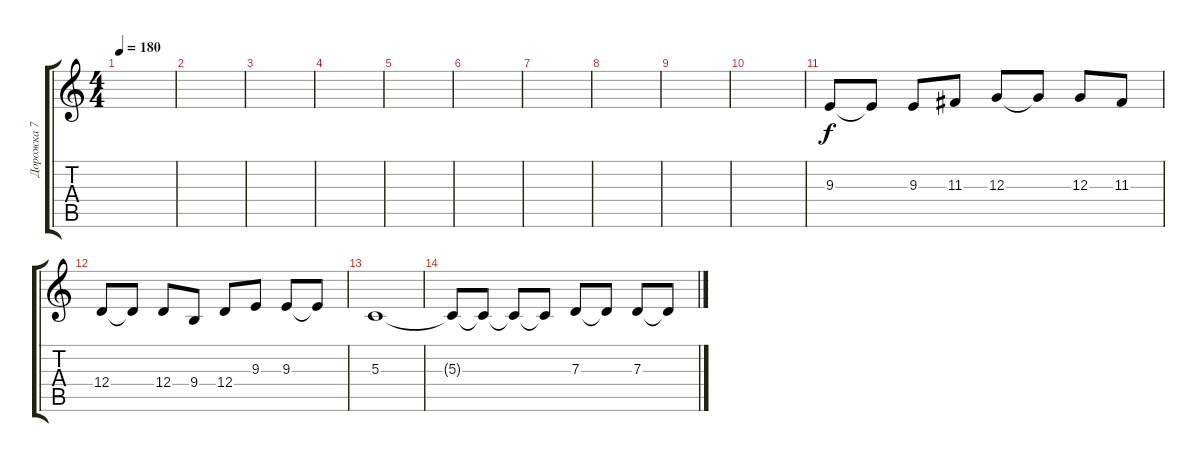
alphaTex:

\track ("Дорожка 7" "Дорожка 7") {instrument lead1square}
\staff {score tabs}
\tuning (E4 B3 G3 D3 A2 E2) {hide}
\ts (4 4)
\tempo 180
\clef g2
\ks c
|
|
|
|
|
|
|
|
|
|
9.3.8 9.3{t}.8 9.3.8 11.3.8 12.3.8 12.3{t}.8 12.3.8 11.3.8 |
12.4.8 12.4{t}.8 12.4.8 9.4.8 12.4.8 9.3.8 9.3.8 9.3{t}.8 |
5.3.1 |
5.3{t}.8 5.3{t}.8 5.3{t}.8 5.3{t}.8 7.3.8 7.3{t}.8 7.3.8 7.3{t}.8
